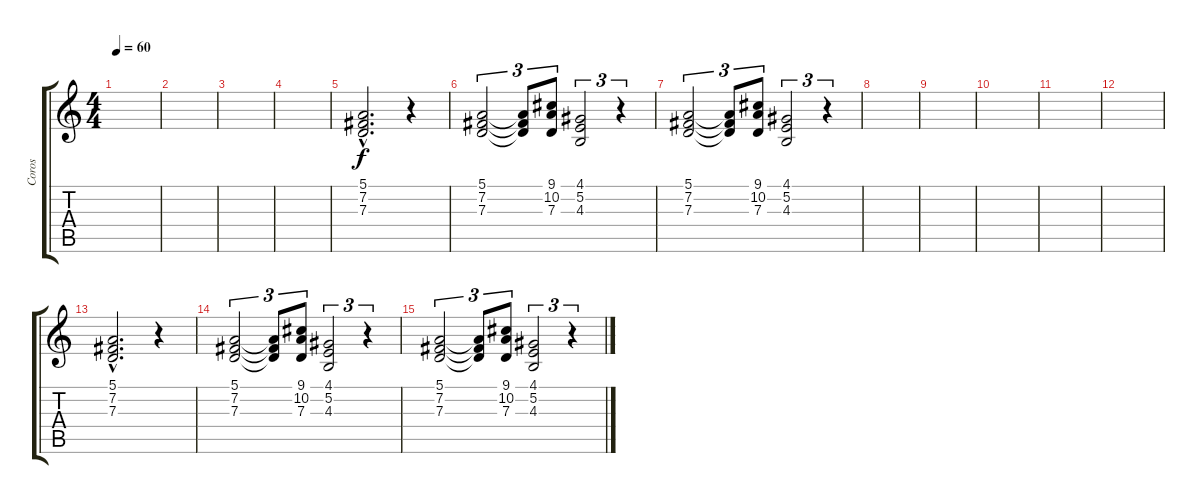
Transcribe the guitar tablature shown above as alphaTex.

\track ("Coros" "Coros") {instrument flute}
\staff {score tabs}
\tuning (E4 B3 G3 D3 A2 E2) {hide}
\ts (4 4)
\tempo 60
\clef g2
\ks c
|
|
|
|
(5.1{hac} 7.2{hac} 7.3{hac}).2{d} r.4 |
(5.1 7.2 7.3).2{tu (3 2)} (5.1{t} 7.2{t} 7.3{t}).8{tu (3 2)} (9.1 10.2 7.3).8{tu (3 2)} (4.1 5.2 4.3).2{tu (3 2)} r.4{tu (3 2)} |
(5.1 7.2 7.3).2{tu (3 2)} (5.1{t} 7.2{t} 7.3{t}).8{tu (3 2)} (9.1 10.2 7.3).8{tu (3 2)} (4.1 5.2 4.3).2{tu (3 2)} r.4{tu (3 2)} |
|
|
|
|
|
(5.1{hac} 7.2{hac} 7.3{hac}).2{d} r.4 |
(5.1 7.2 7.3).2{tu (3 2)} (5.1{t} 7.2{t} 7.3{t}).8{tu (3 2)} (9.1 10.2 7.3).8{tu (3 2)} (4.1 5.2 4.3).2{tu (3 2)} r.4{tu (3 2)} |
(5.1 7.2 7.3).2{tu (3 2)} (5.1{t} 7.2{t} 7.3{t}).8{tu (3 2)} (9.1 10.2 7.3).8{tu (3 2)} (4.1 5.2 4.3).2{tu (3 2)} r.4{tu (3 2)}
